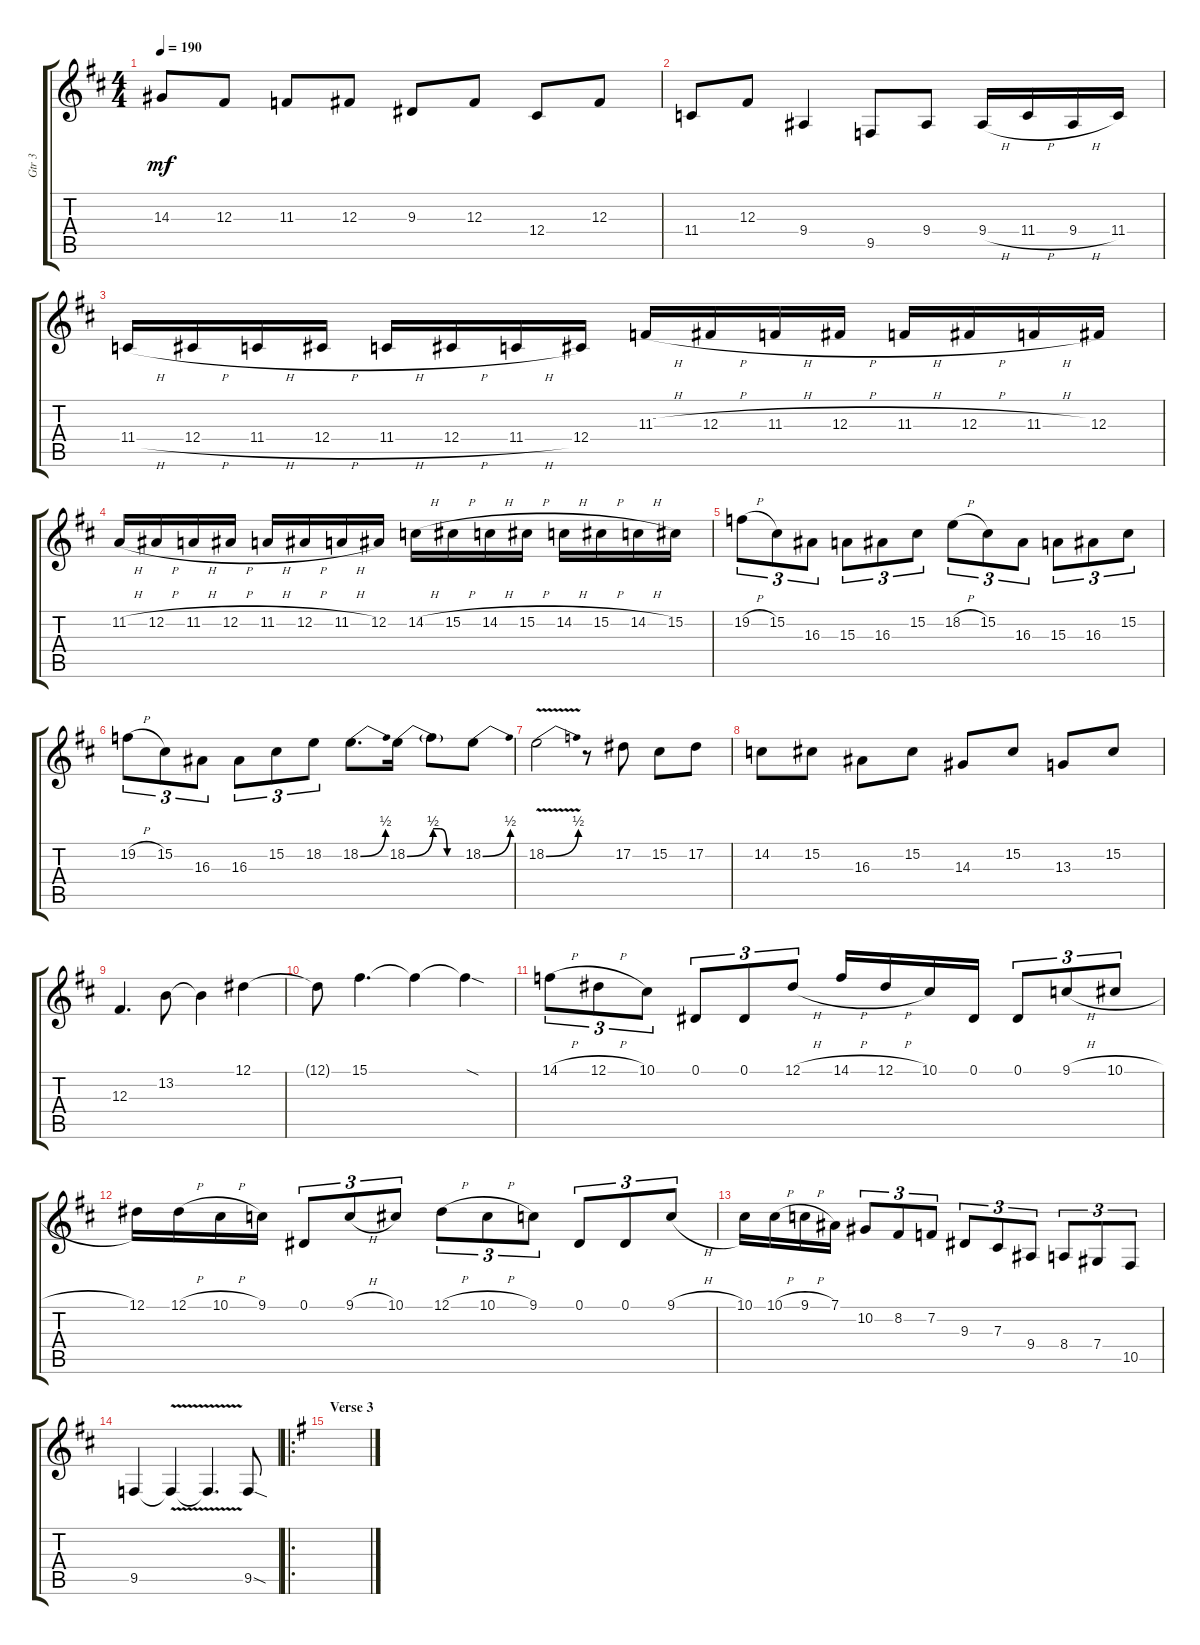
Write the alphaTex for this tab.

\track ("Gtr 3" "Gtr 3") {instrument acousticgrandpiano}
\staff {score tabs}
\tuning (Eb4 Bb3 Gb3 Db3 Ab2 Eb2) {hide}
\ts (4 4)
\tempo 190
\clef g2
\ks d
14.3.8{dy mf} 12.3.8 11.3.8 12.3.8 9.3.8 12.3.8 12.4.8 12.3.8 |
11.4.8 12.3.8 9.4.4 9.5.8 9.4.8 9.4{h}.16 11.4{h}.16 9.4{h}.16 11.4.16 |
11.4{h}.16 12.4{h}.16 11.4{h}.16 12.4{h}.16 11.4{h}.16 12.4{h}.16 11.4{h}.16 12.4.16 11.3{h}.16 12.3{h}.16 11.3{h}.16 12.3{h}.16 11.3{h}.16 12.3{h}.16 11.3{h}.16 12.3.16 |
11.2{h}.16 12.2{h}.16 11.2{h}.16 12.2{h}.16 11.2{h}.16 12.2{h}.16 11.2{h}.16 12.2.16 14.2{h}.16 15.2{h}.16 14.2{h}.16 15.2{h}.16 14.2{h}.16 15.2{h}.16 14.2{h}.16 15.2.16 |
19.2{h}.8{tu (3 2)} 15.2.8{tu (3 2)} 16.3.8{tu (3 2)} 15.3.8{tu (3 2)} 16.3.8{tu (3 2)} 15.2.8{tu (3 2)} 18.2{h}.8{tu (3 2)} 15.2.8{tu (3 2)} 16.3.8{tu (3 2)} 15.3.8{tu (3 2)} 16.3.8{tu (3 2)} 15.2.8{tu (3 2)} |
19.2{h}.8{tu (3 2)} 15.2.8{tu (3 2)} 16.3.8{tu (3 2)} 16.3.8{tu (3 2)} 15.2.8{tu (3 2)} 18.2.8{tu (3 2)} 18.2{be (bend 0 0 60 2)}.8{d} 18.2{be (bend 0 0 60 2)}.16 18.2{be (custom 0 2 15 2 30 0 60 0) t}.8 18.2{be (bend 0 0 60 2)}.8 |
18.2{be (bend 0 0 60 2) v}.2 r.8 17.2.8 15.2.8 17.2.8 |
14.2.8 15.2.8 16.3.8 15.2.8 14.3.8 15.2.8 13.3.8 15.2.8 |
12.3.4{d} 13.2.8 13.2{t}.4 12.1.4 |
12.1{t}.8 15.1.4{d} 15.1{t}.4 15.1{sod t}.4 |
14.1{h}.8{tu (3 2)} 12.1{h}.8{tu (3 2)} 10.1.8{tu (3 2)} 0.1.8{tu (3 2)} 0.1.8{tu (3 2)} 12.1{h}.8{tu (3 2)} 14.1{h}.16 12.1{h}.16 10.1.16 0.1.16 0.1.8{tu (3 2)} 9.1{h}.8{tu (3 2)} 10.1{h}.8{tu (3 2)} |
12.1.16 12.1{h}.16 10.1{h}.16 9.1.16 0.1.8{tu (3 2)} 9.1{h}.8{tu (3 2)} 10.1.8{tu (3 2)} 12.1{h}.8{tu (3 2)} 10.1{h}.8{tu (3 2)} 9.1.8{tu (3 2)} 0.1.8{tu (3 2)} 0.1.8{tu (3 2)} 9.1{h}.8{tu (3 2)} |
10.1.16 10.1{h}.16 9.1{h}.16 7.1.16 10.2.8{tu (3 2)} 8.2.8{tu (3 2)} 7.2.8{tu (3 2)} 9.3.8{tu (3 2)} 7.3.8{tu (3 2)} 9.4.8{tu (3 2)} 8.4.8{tu (3 2)} 7.4.8{tu (3 2)} 10.5.8{tu (3 2)} |
9.5.4 9.5{v t}.4 9.5{v t}.4{d} 9.5{sod}.8 |
\ro
\section ("" "Verse 3")
\ks g
